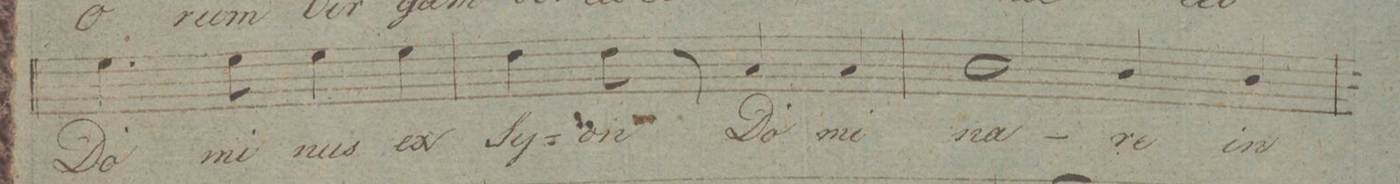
**kern	**text	**dynam
*I"Tenore.	*	*
*clefC4	*	*
*k[]	*	*
*met(c|)	*	*
*M2/2	*	*
4.d\	Do-	.
8d\	-mi-	.
4d\	-nus	.
4d\	ex	.
=20	=20	=20
4c\	Sy-	.
8c\	-on	.
8r	.	.
4G/	Do-	.
4G/	-mi-	.
=21	=21	=21
2A/	-na-	.
4A/	-re	.
4A/	in	.
=22	=22	=22
*-	*-	*-
